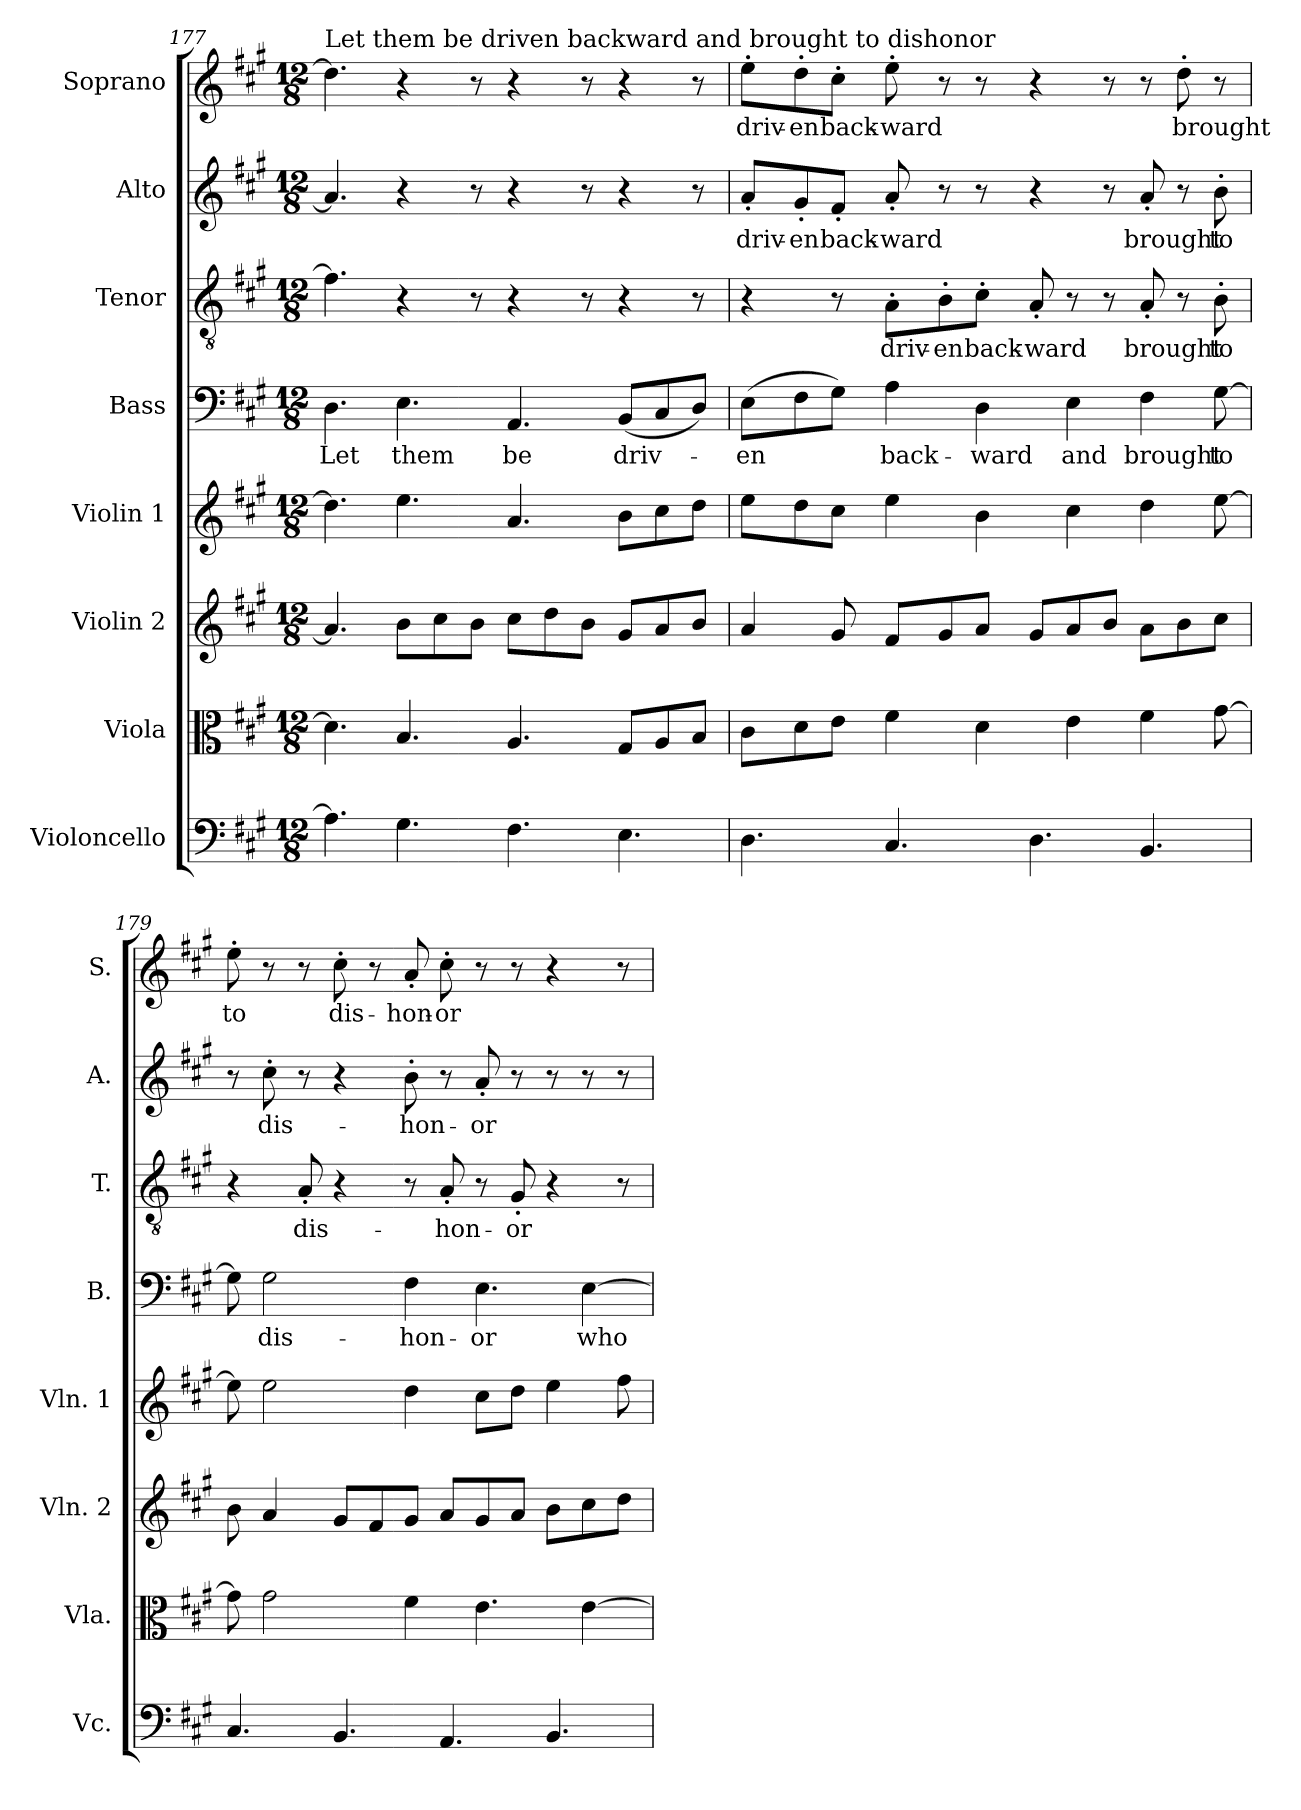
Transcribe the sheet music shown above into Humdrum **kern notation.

**kern	**kern	**kern	**kern	**kern	**text	**kern	**text	**kern	**text	**kern	**text
*part8	*part7	*part6	*part5	*part4	*part4	*part3	*part3	*part2	*part2	*part1	*part1
*staff8	*staff7	*staff6	*staff5	*staff4	*staff4	*staff3	*staff3	*staff2	*staff2	*staff1	*staff1
*I"Violoncello	*I"Viola	*I"Violin 2	*I"Violin 1	*I"Bass	*	*I"Tenor	*	*I"Alto	*	*I"Soprano	*
*I'Vc.	*I'Vla.	*I'Vln. 2	*I'Vln. 1	*I'B.	*	*I'T.	*	*I'A.	*	*I'S.	*
!!LO:PB:g=z
*clefF4	*clefC3	*clefG2	*clefG2	*clefF4	*	*clefGv2	*	*clefG2	*	*clefG2	*
*k[f#c#g#]	*k[f#c#g#]	*k[f#c#g#]	*k[f#c#g#]	*k[f#c#g#]	*	*k[f#c#g#]	*	*k[f#c#g#]	*	*k[f#c#g#]	*
*M12/8	*M12/8	*M12/8	*M12/8	*M12/8	*	*M12/8	*	*M12/8	*	*M12/8	*
=177	=177	=177	=177	=177	=177	=177	=177	=177	=177	=177	=177
!	!	!	!	!	!	!	!	!	!	!LO:TX:a:t=Let them be driven backward and brought to dishonor	!
4.A\]	4.d\]	4.a/]	4.dd\]	4.D\	Let	4.f#\]	.	4.a/]	.	4.dd\]	.
4.G#\	4.B/	8b\L	4.ee\	4.E\	them	4r	.	4r	.	4r	.
.	.	8cc#\	.	.	.	.	.	.	.	.	.
.	.	8b\J	.	.	.	8r	.	8r	.	8r	.
4.F#\	4.A/	8cc#\L	4.a/	4.AA/	be	4r	.	4r	.	4r	.
.	.	8dd\	.	.	.	.	.	.	.	.	.
.	.	8b\J	.	.	.	8r	.	8r	.	8r	.
4.E\	8G#/L	8g#/L	8b\L	(<8BB/L	driv-	4r	.	4r	.	4r	.
.	8A/	8a/	8cc#\	8C#/	.	.	.	.	.	.	.
.	8B/J	8b/J	8dd\J	8D/J)	.	8r	.	8r	.	8r	.
=178	=178	=178	=178	=178	=178	=178	=178	=178	=178	=178	=178
4.D\	8c#\L	4a/	8ee\L	(>8E\L	en	4r	.	8a'/L	driv-	8ee'\L	driv-
.	8d\	.	8dd\	8F#\	.	.	.	8g#'/	-en	8dd'\	-en
.	8e\J	8g#/	8cc#\J	8G#\J)	.	8r	.	8f#'/J	back-	8cc#'\J	back-
4.C#/	4f#\	8f#/L	4ee\	4A\	back-	8A'\L	driv-	8a'/	-ward	8ee'\	-ward
.	.	8g#/	.	.	.	8B'\	-en	8r	.	8r	.
.	4d\	8a/J	4b\	4D\	-ward	8c#'\J	back-	8r	.	8r	.
4.D\	.	8g#/L	.	.	.	8A'/	-ward	4r	.	4r	.
.	4e\	8a/	4cc#\	4E\	and	8r	.	.	.	.	.
.	.	8b/J	.	.	.	8r	.	8r	.	8r	.
4.BB/	4f#\	8a\L	4dd\	4F#\	brought	8A'/	brought	8a'/	brought	8r	.
.	.	8b\	.	.	.	8r	.	8r	.	8dd'\	brought
.	[8g#\	8cc#\J	[8ee\	[8G#\	to	8B'\	to	8b'\	to	8r	.
!!LO:PB:g=z
=179	=179	=179	=179	=179	=179	=179	=179	=179	=179	=179	=179
4.C#/	8g#\]	8b\	8ee\]	8G#\]	.	4r	.	8r	.	8ee'\	to
.	2g#\	4a/	2ee\	2G#\	dis-	.	.	8cc#'\	dis-	8r	.
.	.	.	.	.	.	8A'/	dis-	8r	.	8r	.
4.BB/	.	8g#/L	.	.	.	4r	.	4r	.	8cc#'\	dis-
.	.	8f#/	.	.	.	.	.	.	.	8r	.
.	4f#\	8g#/J	4dd\	4F#\	-hon-	8r	.	8b'\	-hon-	8a'/	-hon-
4.AA/	.	8a/L	.	.	.	8A'/	-hon-	8r	.	8cc#'\	-or
.	4.e\	8g#/	8cc#\L	4.E\	-or	8r	.	8a'/	-or	8r	.
.	.	8a/J	8dd\J	.	.	8G#'/	-or	8r	.	8r	.
4.BB/	.	8b\L	4ee\	.	.	4r	.	8r	.	4r	.
.	[4e\	8cc#\	.	[4E\	who	.	.	8r	.	.	.
.	.	8dd\J	8ff#\	.	.	8r	.	8r	.	8r	.
=	=	=	=	=	=	=	=	=	=	=	=
*-	*-	*-	*-	*-	*-	*-	*-	*-	*-	*-	*-
